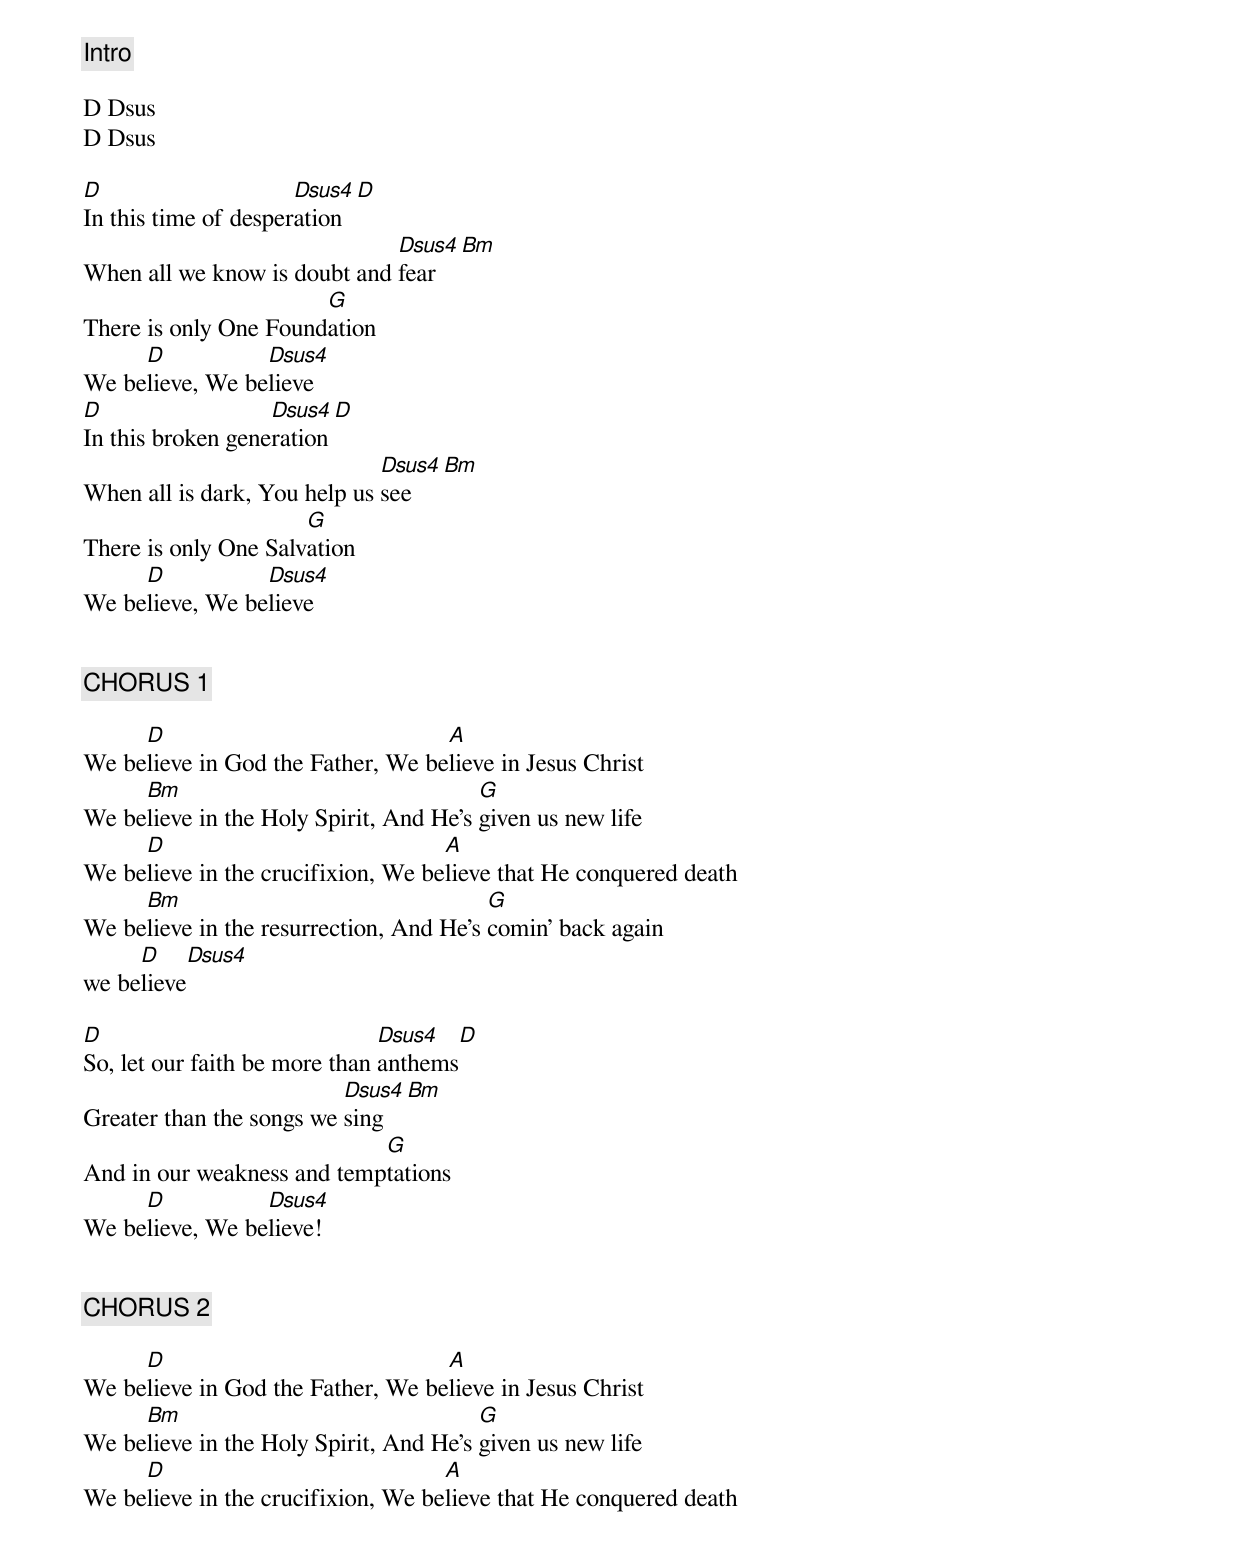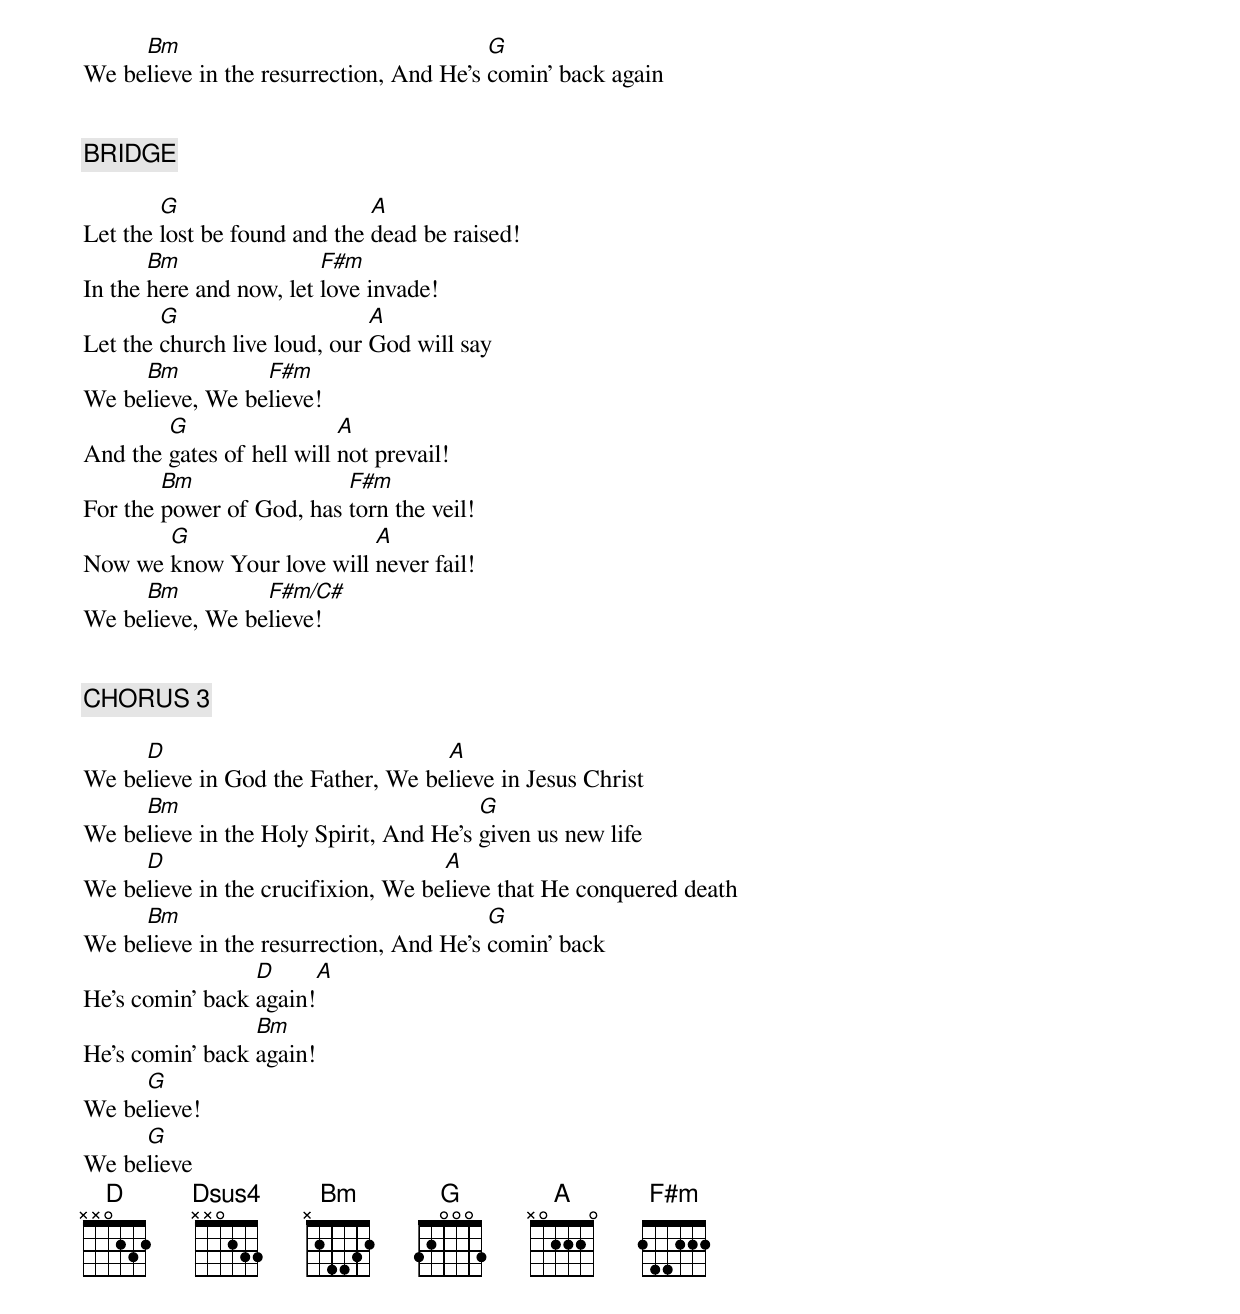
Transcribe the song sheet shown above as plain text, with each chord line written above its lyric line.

[Intro]

D Dsus
D Dsus

D                     Dsus4      D
In this time of desperation
                              Dsus4      Bm
When all we know is doubt and fear
                       G
There is only One Foundation
     D           Dsus4
We believe, We believe
D                  Dsus4         D
In this broken generation
                              Dsus4      Bm
When all is dark, You help us see
                      G
There is only One Salvation
     D           Dsus4
We believe, We believe


[CHORUS 1]

     D                             A
We believe in God the Father, We believe in Jesus Christ
     Bm                                 G
We believe in the Holy Spirit, And He's given us new life
     D                              A
We believe in the crucifixion, We believe that He conquered death
     Bm                                  G
We believe in the resurrection, And He's comin' back again
     D         Dsus4
we believe

D                              Dsus4           D
So, let our faith be more than anthems
                          Dsus4                Bm
Greater than the songs we sing
                            G
And in our weakness and temptations
     D           Dsus4
We believe, We believe!


[CHORUS 2]

     D                             A
We believe in God the Father, We believe in Jesus Christ
     Bm                                 G
We believe in the Holy Spirit, And He's given us new life
     D                              A
We believe in the crucifixion, We believe that He conquered death
     Bm                                  G
We believe in the resurrection, And He's comin' back again


[BRIDGE]

        G                     A
Let the lost be found and the dead be raised!
       Bm                F#m
In the here and now, let love invade!
        G                     A
Let the church live loud, our God will say
     Bm          F#m
We believe, We believe!
        G                  A
And the gates of hell will not prevail!
        Bm                F#m
For the power of God, has torn the veil!
       G                   A
Now we know Your love will never fail!
     Bm          F#m/C#
We believe, We believe!


[CHORUS 3]

     D                             A
We believe in God the Father, We believe in Jesus Christ
     Bm                                 G
We believe in the Holy Spirit, And He's given us new life
     D                              A
We believe in the crucifixion, We believe that He conquered death
     Bm                                  G
We believe in the resurrection, And He's comin' back
                 D          A
He's comin' back again!
                 Bm
He's comin' back again!
     G
We believe!
     G
We believe
